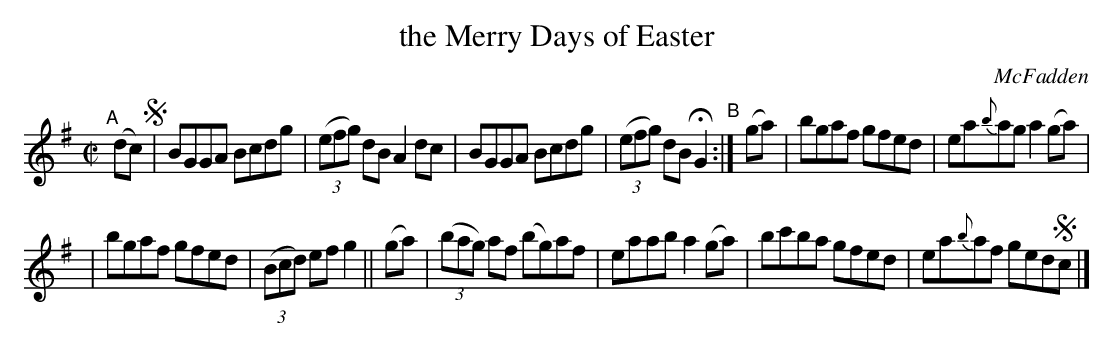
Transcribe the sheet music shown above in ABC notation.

X:1
T: the Merry Days of Easter
O: McFadden
M: C|
L: 1/8
K: G
"^A"[|] (dc) !segno!|\
BGGA Bcdg | (3(efg) dB A2dc |\
BGGA Bcdg | (3(efg) dB HG2 "^B":|\
(ga) \
| bgaf gfed | ea{b}aga2(ga) |
| bgaf gfed | (3(Bcd) efg2 || (ga) \
| (3(bag) af (bg)af | eaaba2(ga) \
| bc'ba gfed | ea{b}af ged!segno!c |]
